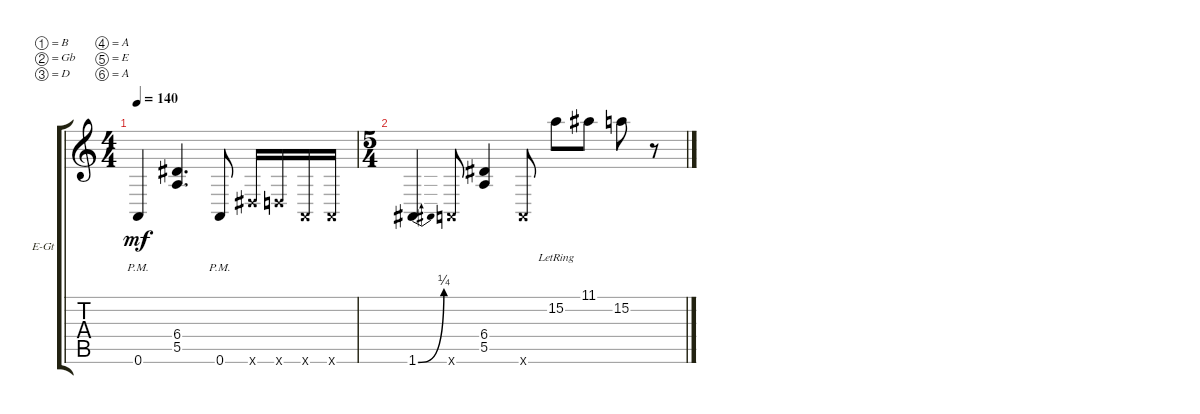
\defaultSystemsLayout 4
\bracketExtendMode groupsimilarinstruments
\firstSystemTrackNameOrientation horizontal
\otherSystemsTrackNameOrientation horizontal
\track ("Electric Guitar" "E-Gt") {instrument distortionguitar}
\staff {score tabs}
\tuning (B3 Gb3 D3 A2 E2 A1)
\ts (4 4)
\tempo 140
\clef g2
\ks c
0.6{pm}.4{dy mf} (5.5 6.4).4{d} 0.6{pm}.8 6.6{x}.16 5.6{x}.16 0.6{x}.16 0.6{x}.16 |
\ts (5 4)
1.6{be (bend 0 0 15 1)}.4 0.6{x}.8 (5.5 6.4).4 0.6{x}.8 15.2{lr}.8 11.1.8 15.2.8 r.8
